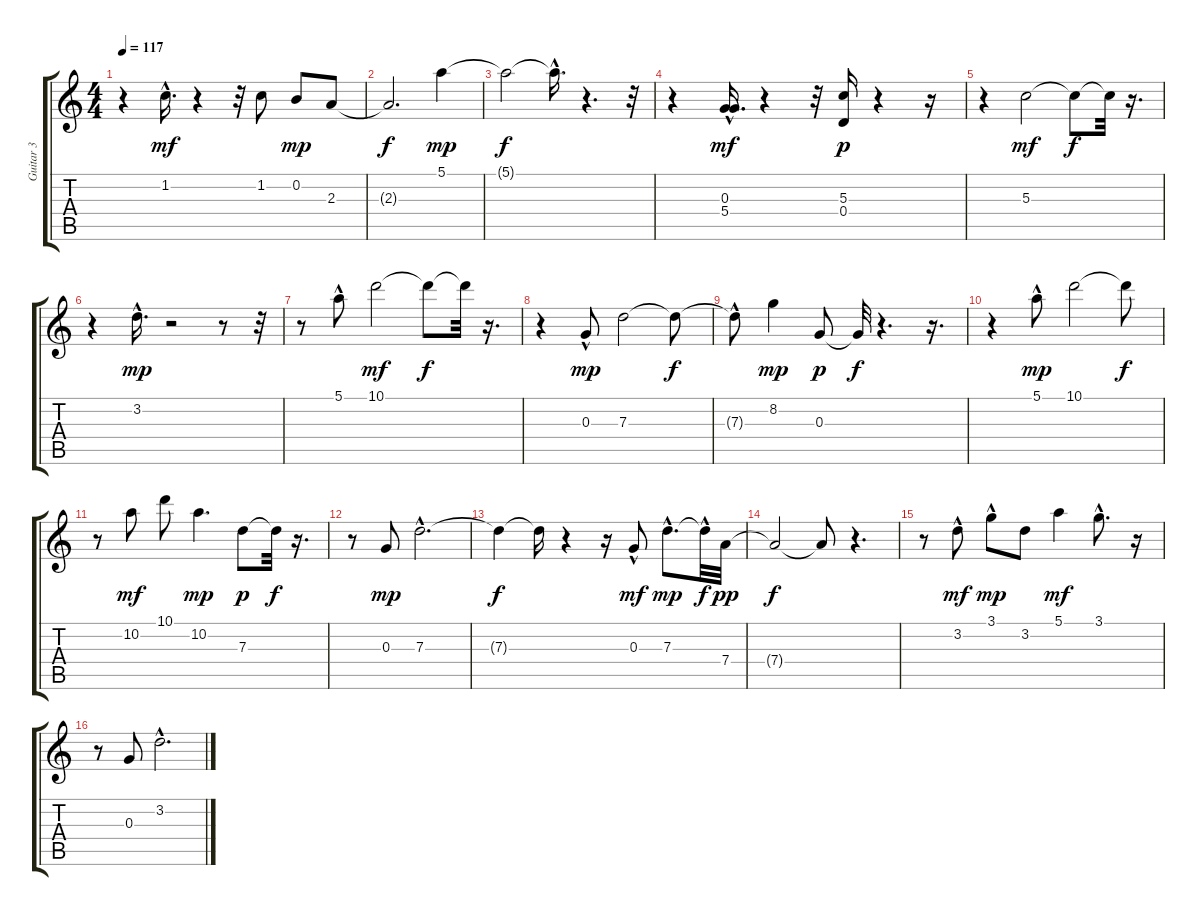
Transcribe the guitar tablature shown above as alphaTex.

\track ("Guitar 3" "Guitar 3") {instrument electricguitarjazz}
\staff {score tabs}
\tuning (E4 B3 G3 D3 A2 E2) {hide}
\ts (4 4)
\tempo 117
\clef g2
\ks c
r.4{dy mf} 1.2{hac}.16{d} r.4 r.32 1.2.8 0.2.8{dy mp} 2.3.8 |
2.3{t}.2{d dy f} 5.1.4{dy mp} |
5.1{t}.2{dy f} 5.1{hac t}.16{d} r.4{d} r.32 |
r.4 (0.3{hac} 5.4{hac}).16{d dy mf} r.4 r.32 (5.3 0.4).16{dy p} r.4 r.16 |
r.4 5.3.2{dy mf} 5.3{t}.8{dy f} 5.3{t}.32 r.16{d} |
r.4 3.2{hac}.16{d dy mp} r.2 r.8 r.32 |
r.8 5.1{hac}.8 10.1.2{dy mf} 10.1{t}.8{dy f} 10.1{t}.32 r.16{d} |
r.4 0.3{hac}.8{dy mp} 7.3.2 7.3{t}.8{dy f} |
7.3{hac t}.8 8.2.4{dy mp} 0.3.8{dy p} 0.3{t}.32{dy f} r.4{d} r.16{d} |
r.4 5.1{hac}.8{dy mp} 10.1.2 10.1{t}.8{dy f} |
r.8 10.2.8{dy mf} 10.1.8 10.2.4{d dy mp} 7.3.8{dy p} 7.3{t}.32{dy f} r.16{d} |
r.8 0.3.8{dy mp} 7.3{hac}.2{d} |
7.3{t}.4{dy f} 7.3{t}.16 r.4 r.16 0.3{hac}.8{dy mf} 7.3{hac}.8{d dy mp} 7.3{hac t}.32{dy f} 7.4.32{dy pp} |
7.4{t}.2{dy f} 7.4{t}.8 r.4{d} |
r.8 3.2{hac}.8{dy mf} 3.1{hac}.8{dy mp} 3.2.8 5.1.4{dy mf} 3.1{hac}.8{d} r.16 |
r.8 0.3.8 3.2{hac}.2{d}
